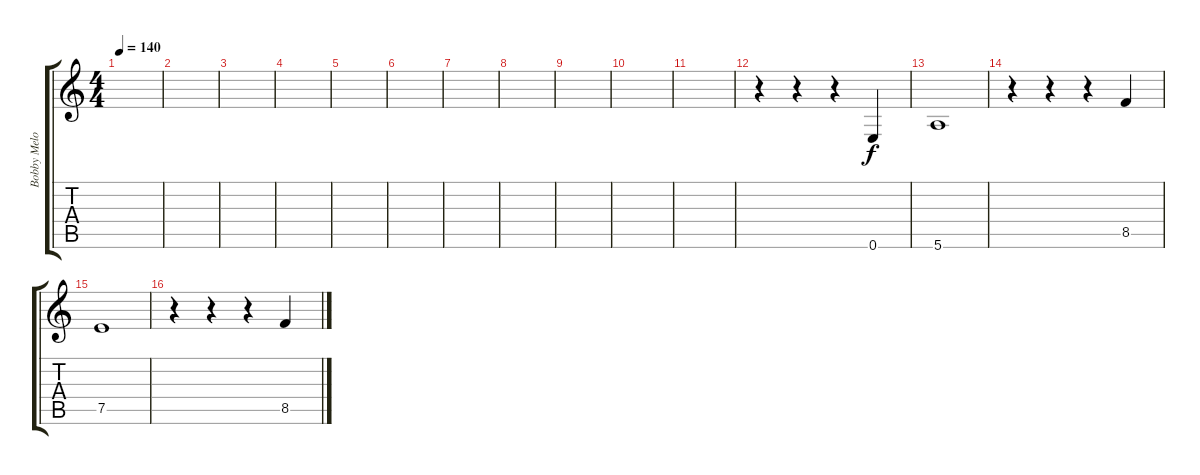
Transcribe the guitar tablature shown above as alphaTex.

\track ("Bobby Melody" "Bobby Melo") {instrument overdrivenguitar}
\staff {score tabs}
\tuning (E4 B3 G3 D3 A2 E2) {hide}
\ts (4 4)
\tempo 140
\clef g2
\ks c
|
|
|
|
|
|
|
|
|
|
|
r.4 r.4 r.4 0.6.4 |
5.6.1 |
r.4 r.4 r.4 8.5.4 |
7.5.1 |
r.4 r.4 r.4 8.5.4
